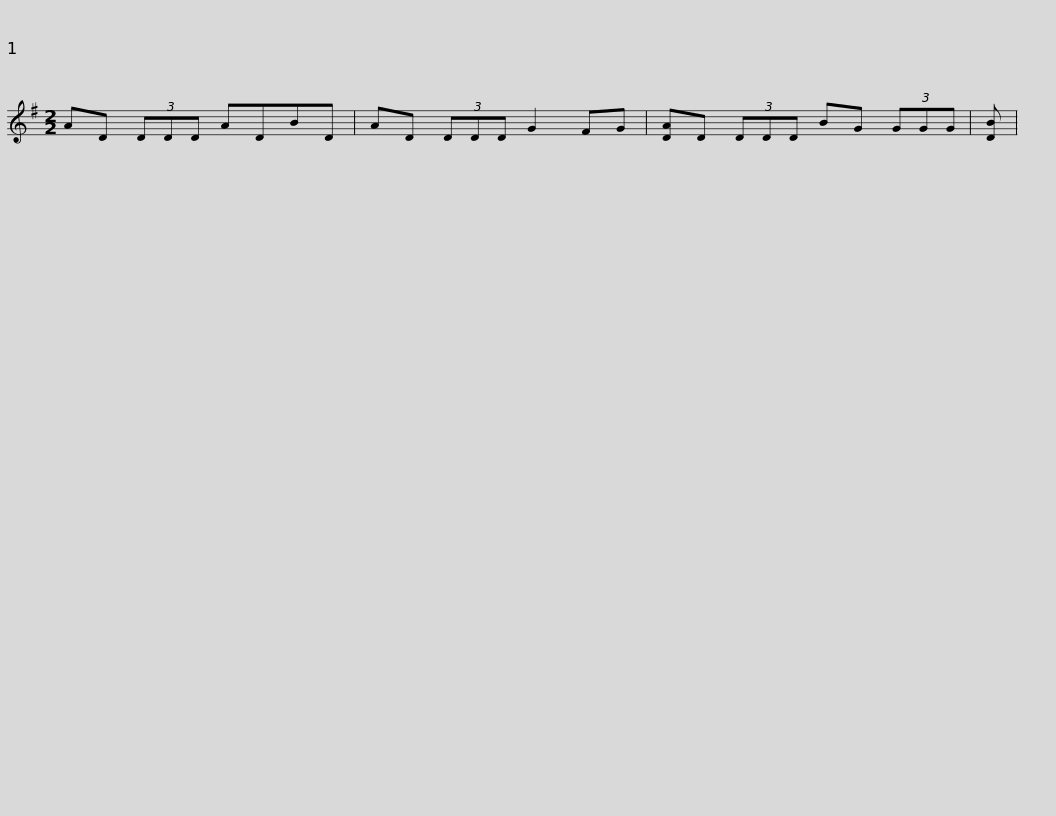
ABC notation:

X:1
L:1/8
M:2/2
I:linebreak $
K:G
V:1 treble
V:1
 AD (3DDD ADBD | AD (3DDD G2 FG | [DA]D (3DDD BG (3GGG | [DB] | %4
